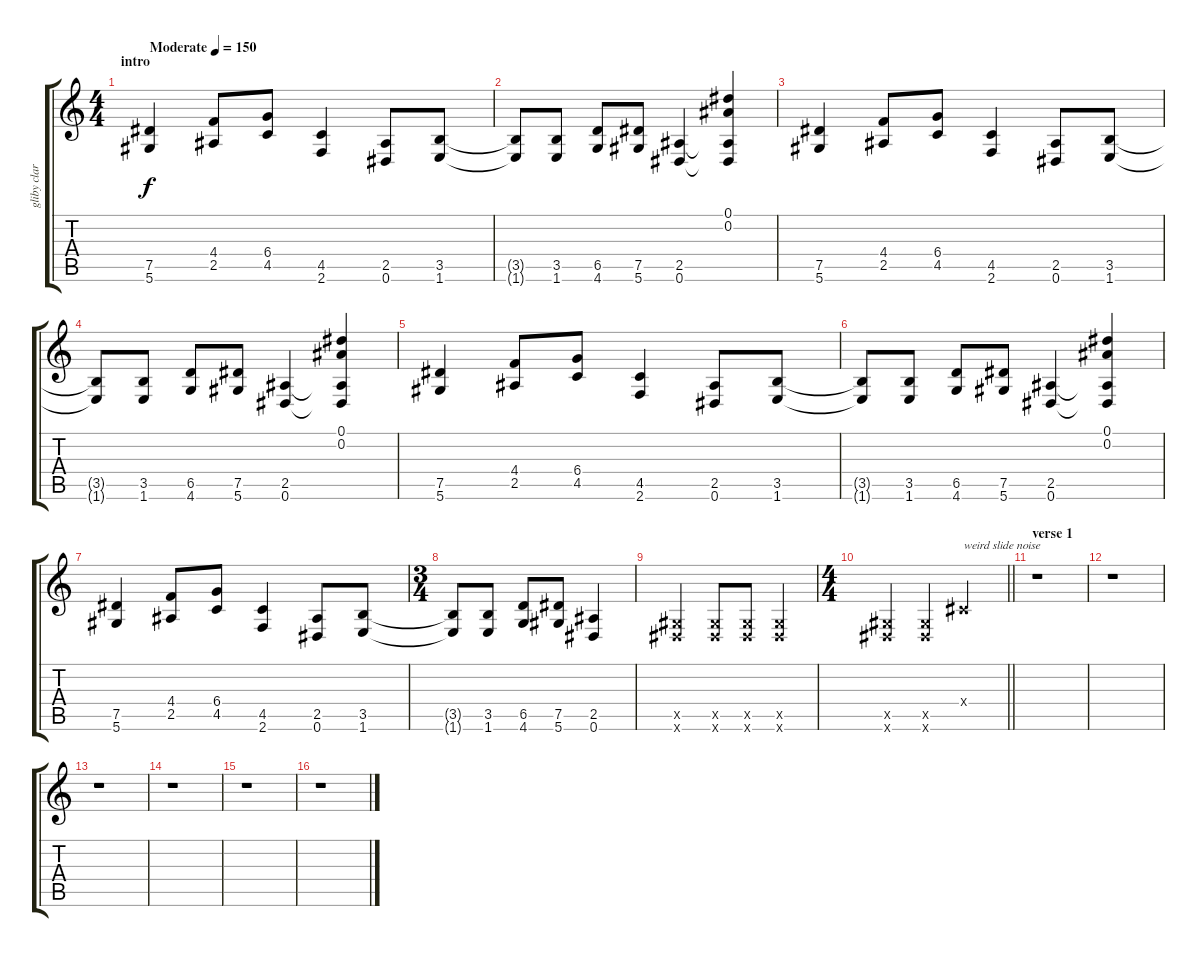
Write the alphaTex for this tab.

\track ("gliby clark - distortion 1" "gliby clar") {instrument distortionguitar}
\staff {score tabs}
\tuning (Eb4 Bb3 Gb3 Db3 Ab2 Eb2) {hide}
\ts (4 4)
\section ("" "intro")
\tempo (150 "Moderate")
\clef g2
\ks c
(7.5 5.6).4{dy f instrument distortionguitar} (4.4 2.5).8 (6.4 4.5).8 (4.5 2.6).4 (2.5 0.6).8 (3.5 1.6).8 |
(3.5{t} 1.6{t}).8 (3.5 1.6).8 (6.5 4.6).8 (7.5 5.6).8 (2.5 0.6).4 (0.1 0.2 2.5{t} 0.6{t}).4 |
(7.5 5.6).4 (4.4 2.5).8 (6.4 4.5).8 (4.5 2.6).4 (2.5 0.6).8 (3.5 1.6).8 |
(3.5{t} 1.6{t}).8 (3.5 1.6).8 (6.5 4.6).8 (7.5 5.6).8 (2.5 0.6).4 (0.1 0.2 2.5{t} 0.6{t}).4 |
(7.5 5.6).4 (4.4 2.5).8 (6.4 4.5).8 (4.5 2.6).4 (2.5 0.6).8 (3.5 1.6).8 |
(3.5{t} 1.6{t}).8 (3.5 1.6).8 (6.5 4.6).8 (7.5 5.6).8 (2.5 0.6).4 (0.1 0.2 2.5{t} 0.6{t}).4 |
(7.5 5.6).4 (4.4 2.5).8 (6.4 4.5).8 (4.5 2.6).4 (2.5 0.6).8 (3.5 1.6).8 |
\ts (3 4)
(3.5{t} 1.6{t}).8 (3.5 1.6).8 (6.5 4.6).8 (7.5 5.6).8 (2.5 0.6).4 |
(0.5{x} 0.6{x}).4 (0.5{x} 0.6{x}).8 (0.5{x} 0.6{x}).8 (0.5{x} 0.6{x}).4 |
\ts (4 4)
\barLineRight lightlight
(0.5{x} 0.6{x}).4 (0.5{x} 0.6{x}).4 0.4{x}.2{txt "weird slide noise"} |
\section ("" "verse 1")
r.1 |
r.1 |
r.1 |
r.1 |
r.1 |
r.1
